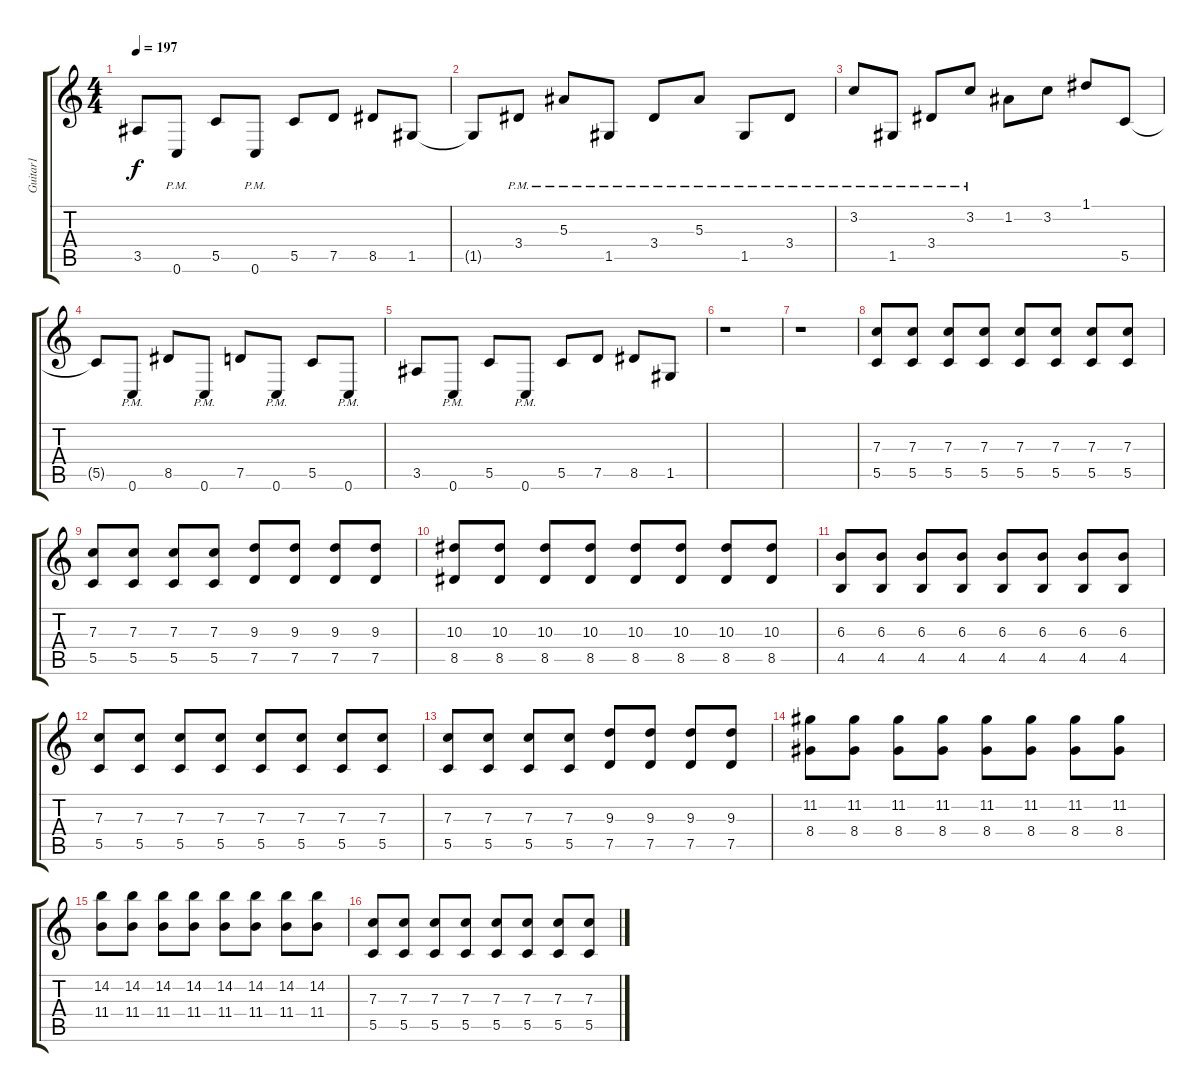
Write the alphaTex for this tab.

\track ("Guitar1" "Guitar1") {instrument distortionguitar}
\staff {score tabs}
\tuning (D4 A3 F3 C3 G2 C2) {hide}
\ts (4 4)
\tempo 197
\clef g2
\ks c
3.5.8{dy f} 0.6{pm}.8 5.5.8 0.6{pm}.8 5.5.8 7.5.8 8.5.8 1.5.8 |
1.5{t}.8 3.4{pm}.8 5.3{pm}.8 1.5{pm}.8 3.4{pm}.8 5.3{pm}.8 1.5{pm}.8 3.4{pm}.8 |
3.2{pm}.8 1.5{pm}.8 3.4{pm}.8 3.2{pm}.8 1.2.8 3.2.8 1.1.8 5.5.8 |
5.5{t}.8 0.6{pm}.8 8.5.8 0.6{pm}.8 7.5.8 0.6{pm}.8 5.5.8 0.6{pm}.8 |
3.5.8 0.6{pm}.8 5.5.8 0.6{pm}.8 5.5.8 7.5.8 8.5.8 1.5.8 |
r.1 |
r.1 |
(7.3 5.5).8 (7.3 5.5).8 (7.3 5.5).8 (7.3 5.5).8 (7.3 5.5).8 (7.3 5.5).8 (7.3 5.5).8 (7.3 5.5).8 |
(7.3 5.5).8 (7.3 5.5).8 (7.3 5.5).8 (7.3 5.5).8 (9.3 7.5).8 (9.3 7.5).8 (9.3 7.5).8 (9.3 7.5).8 |
(10.3 8.5).8 (10.3 8.5).8 (10.3 8.5).8 (10.3 8.5).8 (10.3 8.5).8 (10.3 8.5).8 (10.3 8.5).8 (10.3 8.5).8 |
(6.3 4.5).8 (6.3 4.5).8 (6.3 4.5).8 (6.3 4.5).8 (6.3 4.5).8 (6.3 4.5).8 (6.3 4.5).8 (6.3 4.5).8 |
(7.3 5.5).8 (7.3 5.5).8 (7.3 5.5).8 (7.3 5.5).8 (7.3 5.5).8 (7.3 5.5).8 (7.3 5.5).8 (7.3 5.5).8 |
(7.3 5.5).8 (7.3 5.5).8 (7.3 5.5).8 (7.3 5.5).8 (9.3 7.5).8 (9.3 7.5).8 (9.3 7.5).8 (9.3 7.5).8 |
(11.2 8.4).8 (11.2 8.4).8 (11.2 8.4).8 (11.2 8.4).8 (11.2 8.4).8 (11.2 8.4).8 (11.2 8.4).8 (11.2 8.4).8 |
(14.2 11.4).8 (14.2 11.4).8 (14.2 11.4).8 (14.2 11.4).8 (14.2 11.4).8 (14.2 11.4).8 (14.2 11.4).8 (14.2 11.4).8 |
(7.3 5.5).8 (7.3 5.5).8 (7.3 5.5).8 (7.3 5.5).8 (7.3 5.5).8 (7.3 5.5).8 (7.3 5.5).8 (7.3 5.5).8
